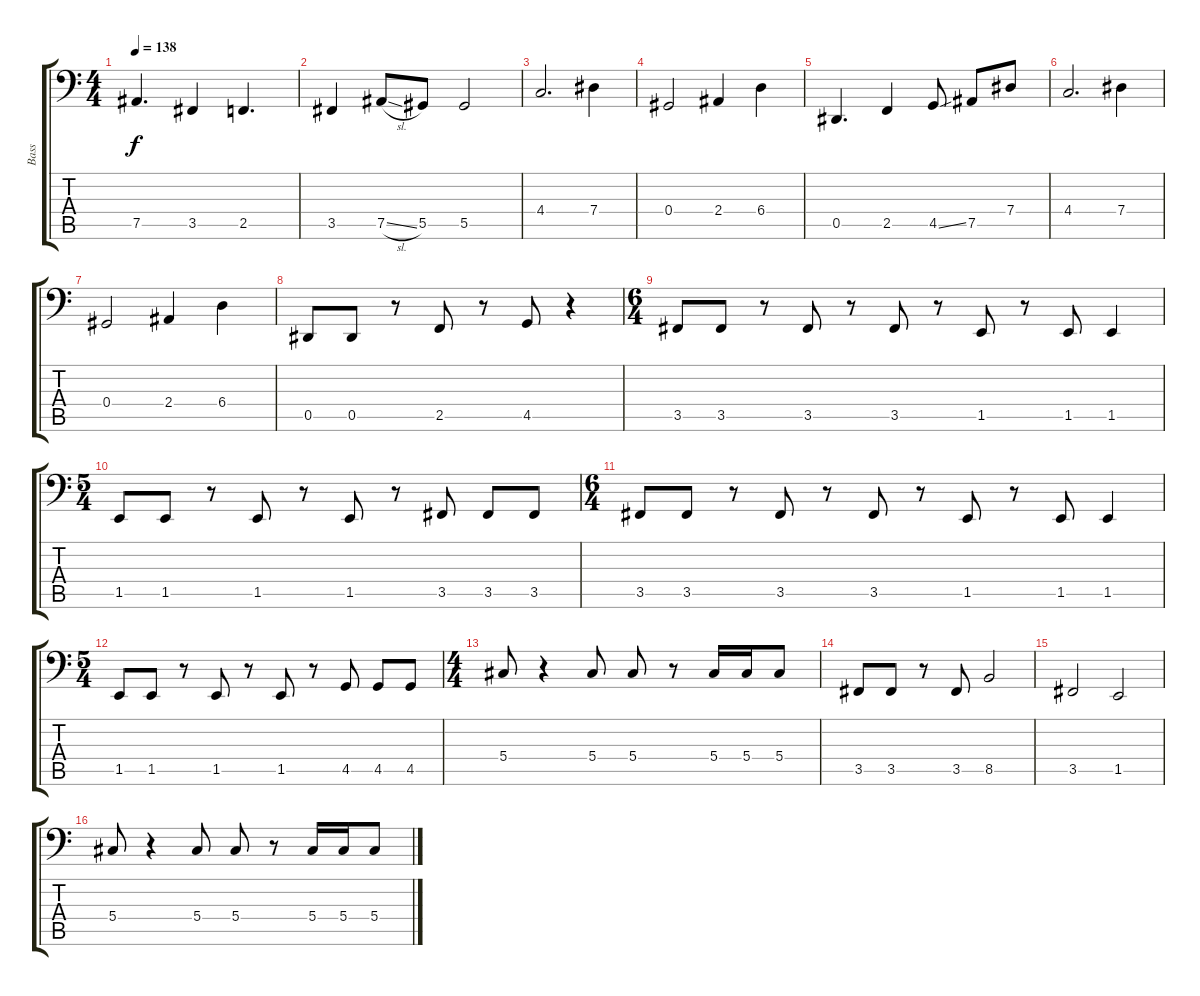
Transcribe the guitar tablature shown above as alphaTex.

\track ("Bass" "Bass") {instrument electricbassfinger}
\staff {score tabs}
\tuning (B2 Gb2 Db2 Ab1 Eb1 Bb0) {hide}
\ts (4 4)
\tempo 138
\clef f4
\ks c
7.5.4{d dy f} 3.5.4 2.5.4{d} |
3.5.4 7.5{sl}.8 5.5.8 5.5.2 |
4.4.2{d} 7.4.4 |
0.4.2 2.4.4 6.4.4 |
0.5.4{d} 2.5.4 4.5{ss}.8 7.5.8 7.4.8 |
4.4.2{d} 7.4.4 |
0.4.2 2.4.4 6.4.4 |
0.5.8 0.5.8 r.8 2.5.8 r.8 4.5.8 r.4 |
\ts (6 4)
3.5.8 3.5.8 r.8 3.5.8 r.8 3.5.8 r.8 1.5.8 r.8 1.5.8 1.5.4 |
\ts (5 4)
1.5.8 1.5.8 r.8 1.5.8 r.8 1.5.8 r.8 3.5.8 3.5.8 3.5.8 |
\ts (6 4)
3.5.8 3.5.8 r.8 3.5.8 r.8 3.5.8 r.8 1.5.8 r.8 1.5.8 1.5.4 |
\ts (5 4)
1.5.8 1.5.8 r.8 1.5.8 r.8 1.5.8 r.8 4.5.8 4.5.8 4.5.8 |
\ts (4 4)
5.4.8 r.4 5.4.8 5.4.8 r.8 5.4.16 5.4.16 5.4.8 |
3.5.8 3.5.8 r.8 3.5.8 8.5.2 |
3.5.2 1.5.2 |
5.4.8 r.4 5.4.8 5.4.8 r.8 5.4.16 5.4.16 5.4.8
